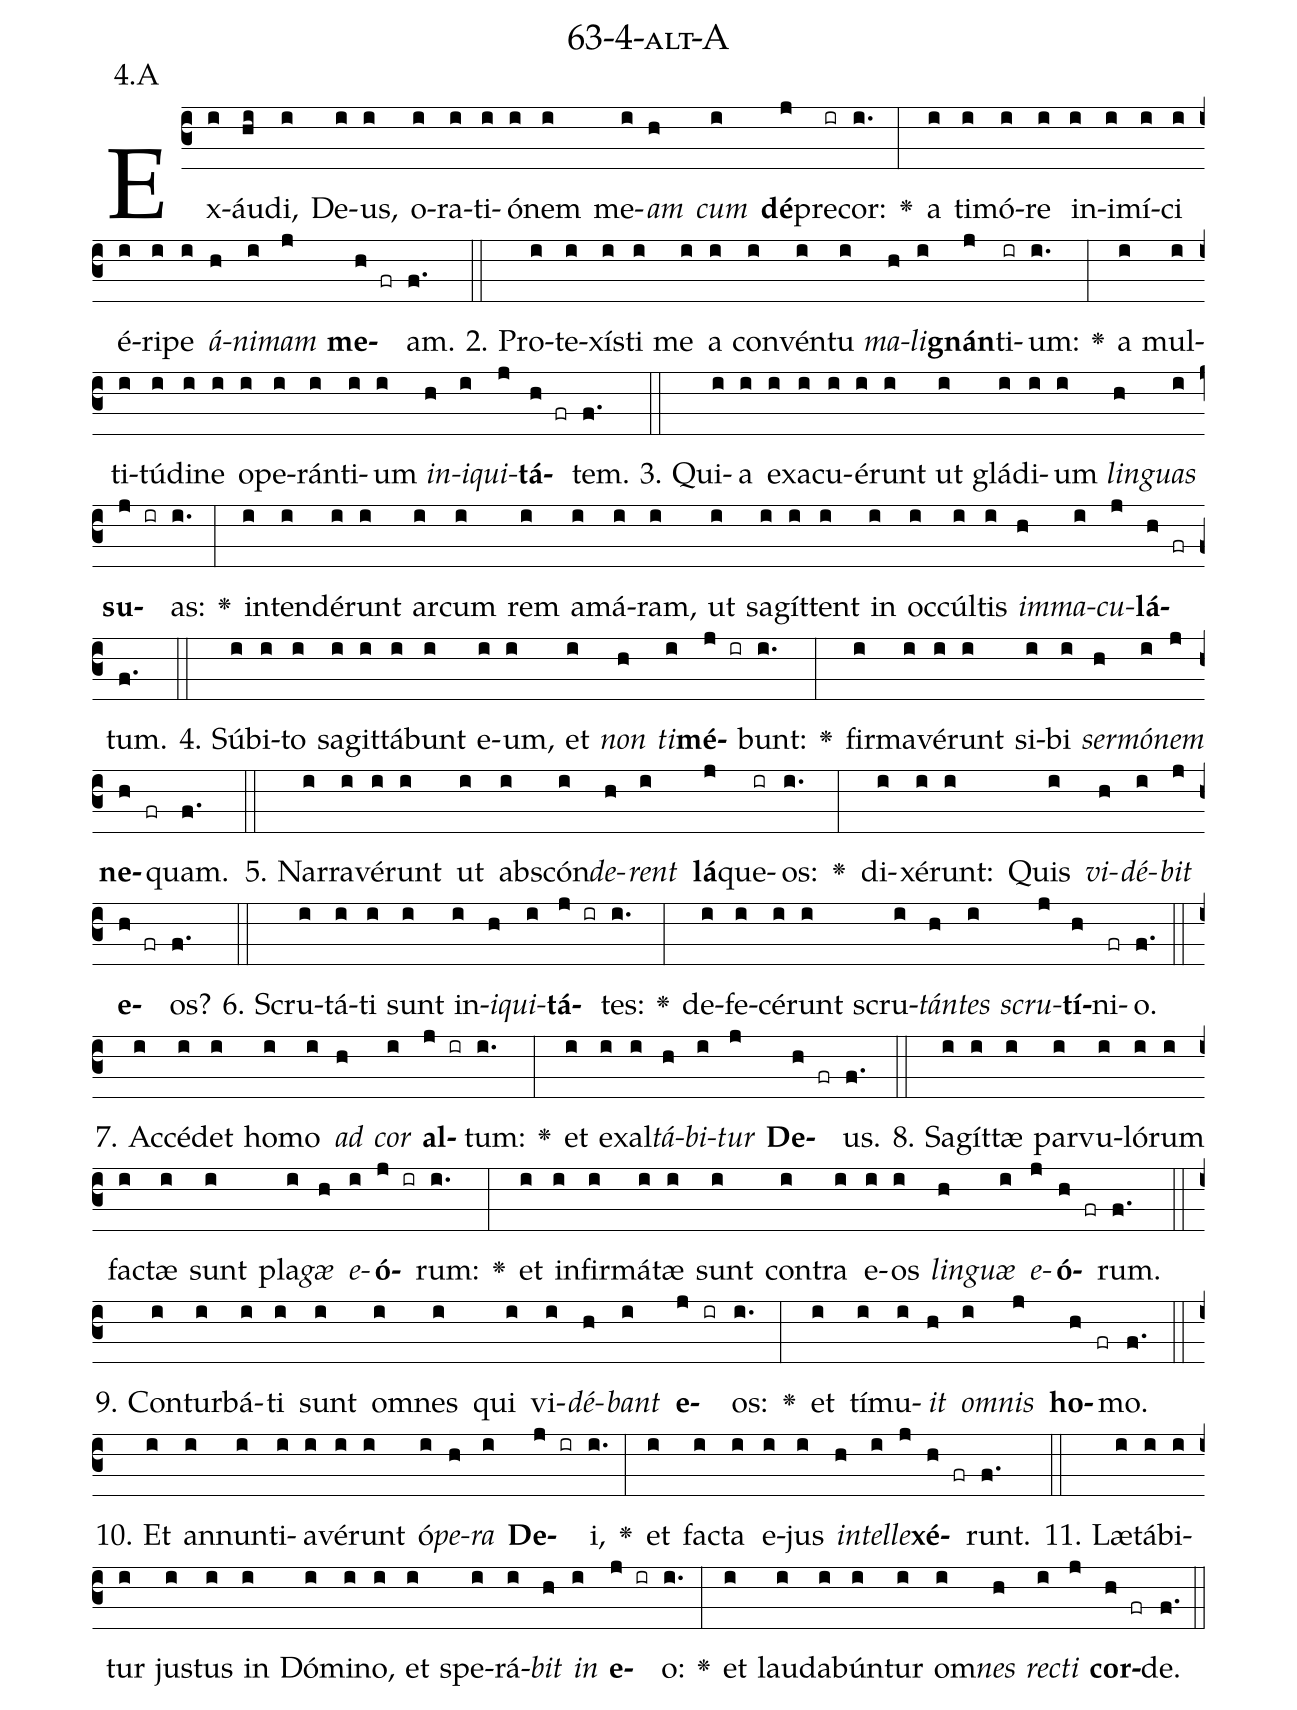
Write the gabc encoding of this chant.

name: 63-4-alt-A;
annotation: 4.A;
%%
(c3)Ex(i)áu(hi)di,(i) De(i)us,(i) o(i)ra(i)ti(i)ó(i)nem(i) me(i)<i>am</i>(h) <i>cum</i>(i) <b>dé</b>(j)pre(ir)cor:(i.) <v>\greheightstar</v>(:) a(i) ti(i)mó(i)re(i) in(i)i(i)mí(i)ci(i) é(i)ri(i)pe(i) <i>á</i>(h)<i>ni</i>(i)<i>mam</i>(j) <b>me</b>(h fr)am.(f.) (::)
2. Pro(i)te(i)xís(i)ti(i) me(i) a(i) con(i)vén(i)tu(i) <i>ma</i>(h)<i>li</i>(i)<b>gnán</b>(j)ti(ir)um:(i.) <v>\greheightstar</v>(:) a(i) mul(i)ti(i)tú(i)di(i)ne(i) o(i)pe(i)rán(i)ti(i)um(i) <i>in</i>(h)<i>i</i>(i)<i>qui</i>(j)<b>tá</b>(h fr)tem.(f.) (::)
3. Qui(i)a(i) ex(i)a(i)cu(i)é(i)runt(i) ut(i) glá(i)di(i)um(i) <i>lin</i>(h)<i>guas</i>(i) <b>su</b>(j ir)as:(i.) <v>\greheightstar</v>(:) in(i)ten(i)dé(i)runt(i) ar(i)cum(i) rem(i) a(i)má(i)ram,(i) ut(i) sa(i)gít(i)tent(i) in(i) oc(i)cúl(i)tis(i) <i>im</i>(h)<i>ma</i>(i)<i>cu</i>(j)<b>lá</b>(h fr)tum.(f.) (::)
4. Súb(i)i(i)to(i) sa(i)git(i)tá(i)bunt(i) e(i)um,(i) et(i) <i>non</i>(h) <i>ti</i>(i)<b>mé</b>(j ir)bunt:(i.) <v>\greheightstar</v>(:) fir(i)ma(i)vé(i)runt(i) si(i)bi(i) <i>ser</i>(h)<i>mó</i>(i)<i>nem</i>(j) <b>ne</b>(h fr)quam.(f.) (::)
5. Nar(i)ra(i)vé(i)runt(i) ut(i) abs(i)cón(i)<i>de</i>(h)<i>rent</i>(i) <b>lá</b>(j)que(ir)os:(i.) <v>\greheightstar</v>(:) di(i)xé(i)runt:(i) Quis(i) <i>vi</i>(h)<i>dé</i>(i)<i>bit</i>(j) <b>e</b>(h fr)os?(f.) (::)
6. Scru(i)tá(i)ti(i) sunt(i) in(i)<i>i</i>(h)<i>qui</i>(i)<b>tá</b>(j ir)tes:(i.) <v>\greheightstar</v>(:) de(i)fe(i)cé(i)runt(i) scru(i)<i>tán</i>(h)<i>tes</i>(i) <i>scru</i>(j)<b>tí</b>(h)ni(fr)o.(f.) (::)
7. Ac(i)cé(i)det(i) ho(i)mo(i) <i>ad</i>(h) <i>cor</i>(i) <b>al</b>(j ir)tum:(i.) <v>\greheightstar</v>(:) et(i) ex(i)al(i)<i>tá</i>(h)<i>bi</i>(i)<i>tur</i>(j) <b>De</b>(h fr)us.(f.) (::)
8. Sa(i)gít(i)tæ(i) par(i)vu(i)ló(i)rum(i) fac(i)tæ(i) sunt(i) pla(i)<i>gæ</i>(h) <i>e</i>(i)<b>ó</b>(j ir)rum:(i.) <v>\greheightstar</v>(:) et(i) in(i)fir(i)má(i)tæ(i) sunt(i) con(i)tra(i) e(i)os(i) <i>lin</i>(h)<i>guæ</i>(i) <i>e</i>(j)<b>ó</b>(h fr)rum.(f.) (::)
9. Con(i)tur(i)bá(i)ti(i) sunt(i) om(i)nes(i) qui(i) vi(i)<i>dé</i>(h)<i>bant</i>(i) <b>e</b>(j ir)os:(i.) <v>\greheightstar</v>(:) et(i) tí(i)mu(i)<i>it</i>(h) <i>om</i>(i)<i>nis</i>(j) <b>ho</b>(h fr)mo.(f.) (::)
10. Et(i) an(i)nun(i)ti(i)a(i)vé(i)runt(i) ó(i)<i>pe</i>(h)<i>ra</i>(i) <b>De</b>(j ir)i,(i.) <v>\greheightstar</v>(:) et(i) fac(i)ta(i) e(i)jus(i) <i>in</i>(h)<i>tel</i>(i)<i>le</i>(j)<b>xé</b>(h fr)runt.(f.) (::)
11. Læ(i)tá(i)bi(i)tur(i) jus(i)tus(i) in(i) Dó(i)mi(i)no,(i) et(i) spe(i)rá(i)<i>bit</i>(h) <i>in</i>(i) <b>e</b>(j ir)o:(i.) <v>\greheightstar</v>(:) et(i) lau(i)da(i)bún(i)tur(i) om(i)<i>nes</i>(h) <i>rec</i>(i)<i>ti</i>(j) <b>cor</b>(h fr)de.(f.) (::)
